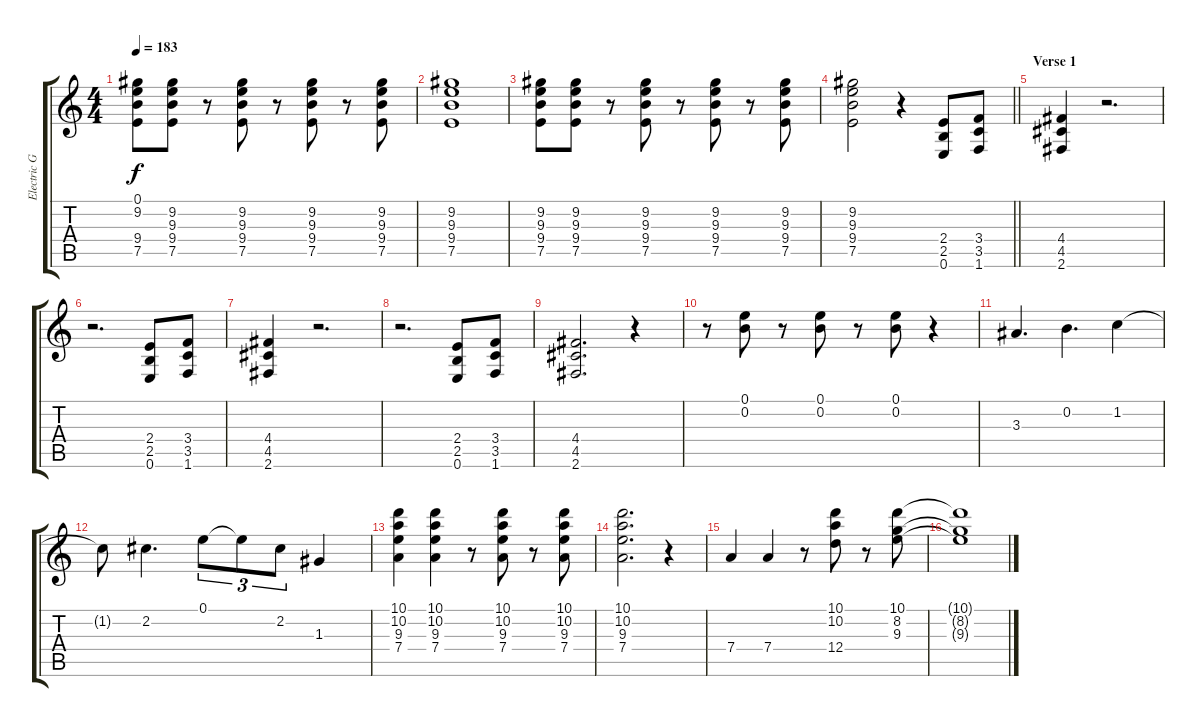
\track ("Electric Guitar" "Electric G") {instrument distortionguitar}
\staff {score tabs}
\tuning (E4 B3 G3 D3 A2 E2) {hide}
\ts (4 4)
\tempo 183
\clef g2
\ks c
(0.1 9.2 9.4 7.5).8{dy f} (9.2 9.3 9.4 7.5).8 r.8 (9.2 9.3 9.4 7.5).8 r.8 (9.2 9.3 9.4 7.5).8 r.8 (9.2 9.3 9.4 7.5).8 |
(9.2 9.3 9.4 7.5).1 |
(9.2 9.3 9.4 7.5).8 (9.2 9.3 9.4 7.5).8 r.8 (9.2 9.3 9.4 7.5).8 r.8 (9.2 9.3 9.4 7.5).8 r.8 (9.2 9.3 9.4 7.5).8 |
\barLineRight lightlight
(9.2 9.3 9.4 7.5).2 r.4 (2.4 2.5 0.6).8 (3.4 3.5 1.6).8 |
\section ("" "Verse 1")
(4.4 4.5 2.6).4 r.2{d} |
r.2{d} (2.4 2.5 0.6).8 (3.4 3.5 1.6).8 |
(4.4 4.5 2.6).4 r.2{d} |
r.2{d} (2.4 2.5 0.6).8 (3.4 3.5 1.6).8 |
(4.4 4.5 2.6).2{d} r.4 |
r.8 (0.1 0.2).8 r.8 (0.1 0.2).8 r.8 (0.1 0.2).8 r.4 |
3.3.4{d} 0.2.4{d} 1.2.4 |
1.2{t}.8 2.2.4{d} 0.1.8{tu (3 2)} 0.1{t}.8{tu (3 2)} 2.2.8{tu (3 2)} 1.3.4 |
(10.1 10.2 9.3 7.4).4 (10.1 10.2 9.3 7.4).4 r.8 (10.1 10.2 9.3 7.4).8 r.8 (10.1 10.2 9.3 7.4).8 |
(10.1 10.2 9.3 7.4).2{d} r.4 |
7.4.4 7.4.4 r.8 (10.1 10.2 12.4).8 r.8 (10.1 8.2 9.3).8 |
(10.1{t} 8.2{t} 9.3{t}).1
